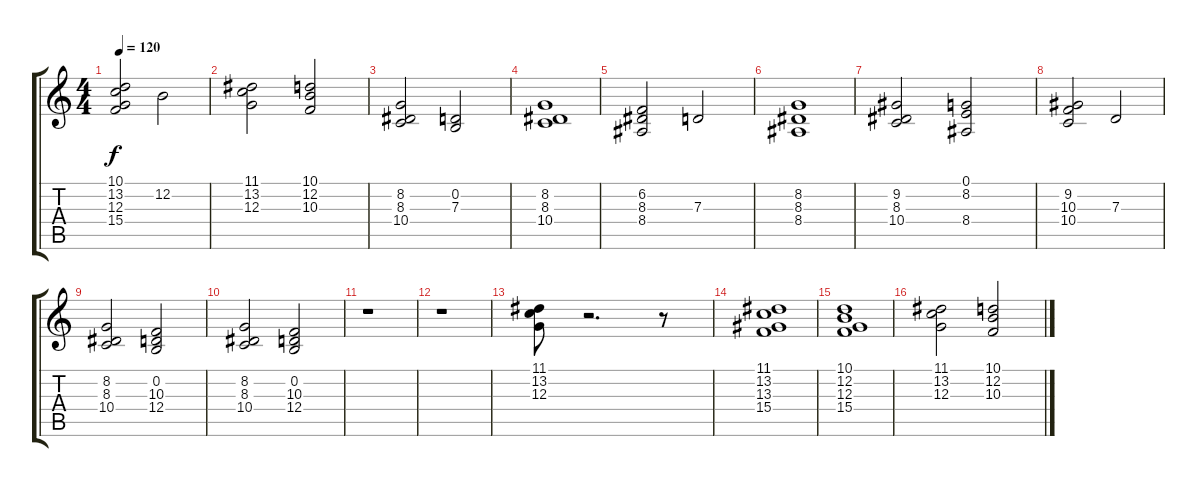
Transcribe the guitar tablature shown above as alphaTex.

\track "" {instrument pad2warm}
\staff {score tabs}
\tuning (E4 B3 G3 D3 A2 E2) {hide}
\ts (4 4)
\tempo 120
\clef g2
\ks c
(10.1 13.2 12.3 15.4).2{dy f} 12.2.2 |
(11.1 13.2 12.3).2 (10.1 12.2 10.3).2 |
(8.2 8.3 10.4).2 (0.2 7.3).2 |
(8.2 8.3 10.4).1 |
(6.2 8.3 8.4).2 7.3.2 |
(8.2 8.3 8.4).1 |
(9.2 8.3 10.4).2 (0.1 8.2 8.4).2 |
(9.2 10.3 10.4).2 7.3.2 |
(8.2 8.3 10.4).2 (0.2 10.3 12.4).2 |
(8.2 8.3 10.4).2 (0.2 10.3 12.4).2 |
r.1 |
r.1 |
(11.1 13.2 12.3).8 r.2{d} r.8 |
(11.1 13.2 13.3 15.4).1 |
(10.1 12.2 12.3 15.4).1 |
(11.1 13.2 12.3).2 (10.1 12.2 10.3).2
